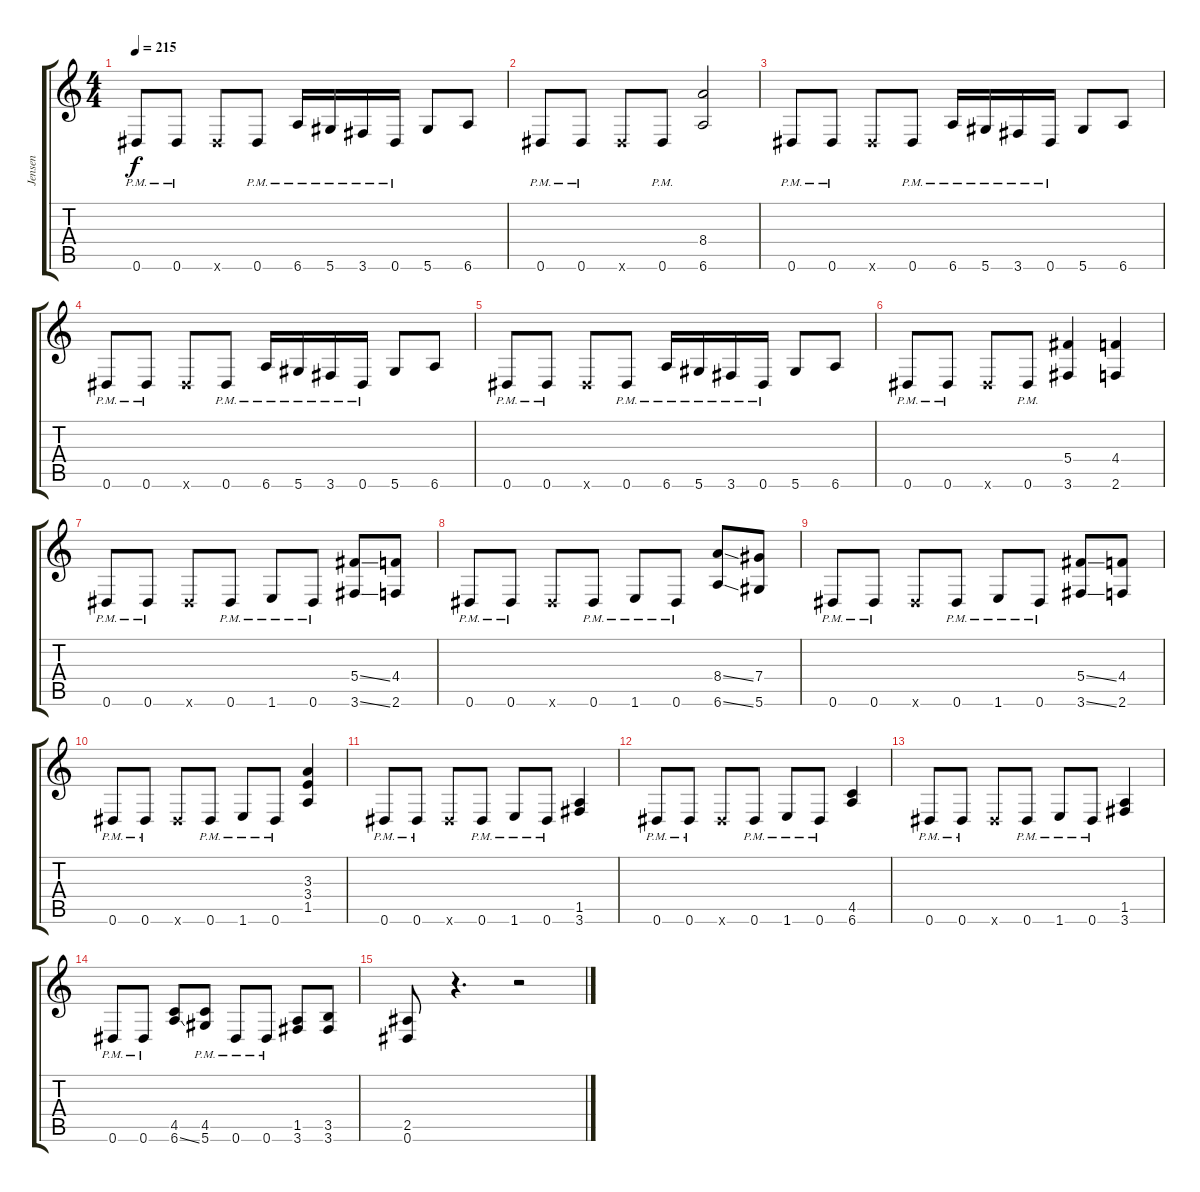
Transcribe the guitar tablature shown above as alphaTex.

\track ("Jensen" "Jensen") {instrument distortionguitar}
\staff {score tabs}
\tuning (Eb4 Bb3 Gb3 Db3 Ab2 Eb2) {hide}
\ts (4 4)
\tempo 215
\clef g2
\ks c
0.6{pm}.8{dy f} 0.6{pm}.8 0.6{x}.8 0.6{pm}.8 6.6{pm}.16 5.6{pm}.16 3.6{pm}.16 0.6{pm}.16 5.6.8 6.6.8 |
0.6{pm}.8 0.6{pm}.8 0.6{x}.8 0.6{pm}.8 (8.4 6.6).2 |
0.6{pm}.8 0.6{pm}.8 0.6{x}.8 0.6{pm}.8 6.6{pm}.16 5.6{pm}.16 3.6{pm}.16 0.6{pm}.16 5.6.8 6.6.8 |
0.6{pm}.8 0.6{pm}.8 0.6{x}.8 0.6{pm}.8 6.6{pm}.16 5.6{pm}.16 3.6{pm}.16 0.6{pm}.16 5.6.8 6.6.8 |
0.6{pm}.8 0.6{pm}.8 0.6{x}.8 0.6{pm}.8 6.6{pm}.16 5.6{pm}.16 3.6{pm}.16 0.6{pm}.16 5.6.8 6.6.8 |
0.6{pm}.8 0.6{pm}.8 0.6{x}.8 0.6{pm}.8 (5.4 3.6).4 (4.4 2.6).4 |
0.6{pm}.8 0.6{pm}.8 0.6{x}.8 0.6{pm}.8 1.6{pm}.8 0.6{pm}.8 (5.4{ss} 3.6{ss}).8 (4.4 2.6).8 |
0.6{pm}.8 0.6{pm}.8 0.6{x}.8 0.6{pm}.8 1.6{pm}.8 0.6{pm}.8 (8.4{ss} 6.6{ss}).8 (7.4 5.6).8 |
0.6{pm}.8 0.6{pm}.8 0.6{x}.8 0.6{pm}.8 1.6{pm}.8 0.6{pm}.8 (5.4{ss} 3.6{ss}).8 (4.4 2.6).8 |
0.6{pm}.8 0.6{pm}.8 0.6{x}.8 0.6{pm}.8 1.6{pm}.8 0.6{pm}.8 (3.3 3.4 1.5).4 |
0.6{pm}.8 0.6{pm}.8 0.6{x}.8 0.6{pm}.8 1.6{pm}.8 0.6{pm}.8 (1.5 3.6).4 |
0.6{pm}.8 0.6{pm}.8 0.6{x}.8 0.6{pm}.8 1.6{pm}.8 0.6{pm}.8 (4.5 6.6).4 |
0.6{pm}.8 0.6{pm}.8 0.6{x}.8 0.6{pm}.8 1.6{pm}.8 0.6{pm}.8 (1.5 3.6).4 |
0.6{pm}.8 0.6{pm}.8 (4.5 6.6{ss}).8 (4.5 5.6{pm}).8 0.6{pm}.8 0.6{pm}.8 (1.5 3.6).8 (3.5 3.6).8 |
(2.5 0.6).8 r.4{d} r.2
